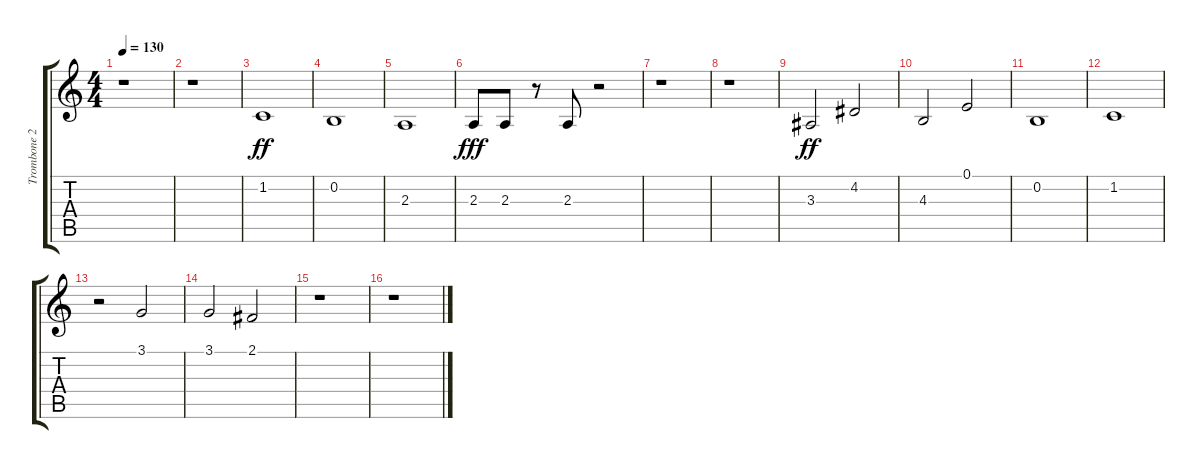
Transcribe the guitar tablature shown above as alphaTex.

\track ("Trombone 2" "Trombone 2") {instrument trombone}
\staff {score tabs}
\tuning (E4 B3 G3 D3 A2 E2) {hide}
\ts (4 4)
\tempo 130
\clef g2
\ks c
r.1{dy ff} |
r.1 |
1.2.1 |
0.2.1 |
2.3.1 |
2.3.8{dy fff} 2.3.8 r.8 2.3.8 r.2 |
r.1 |
r.1 |
3.3.2{dy ff} 4.2.2 |
4.3.2 0.1.2 |
0.2.1 |
1.2.1 |
r.2 3.1.2 |
3.1.2 2.1.2 |
r.1 |
r.1
